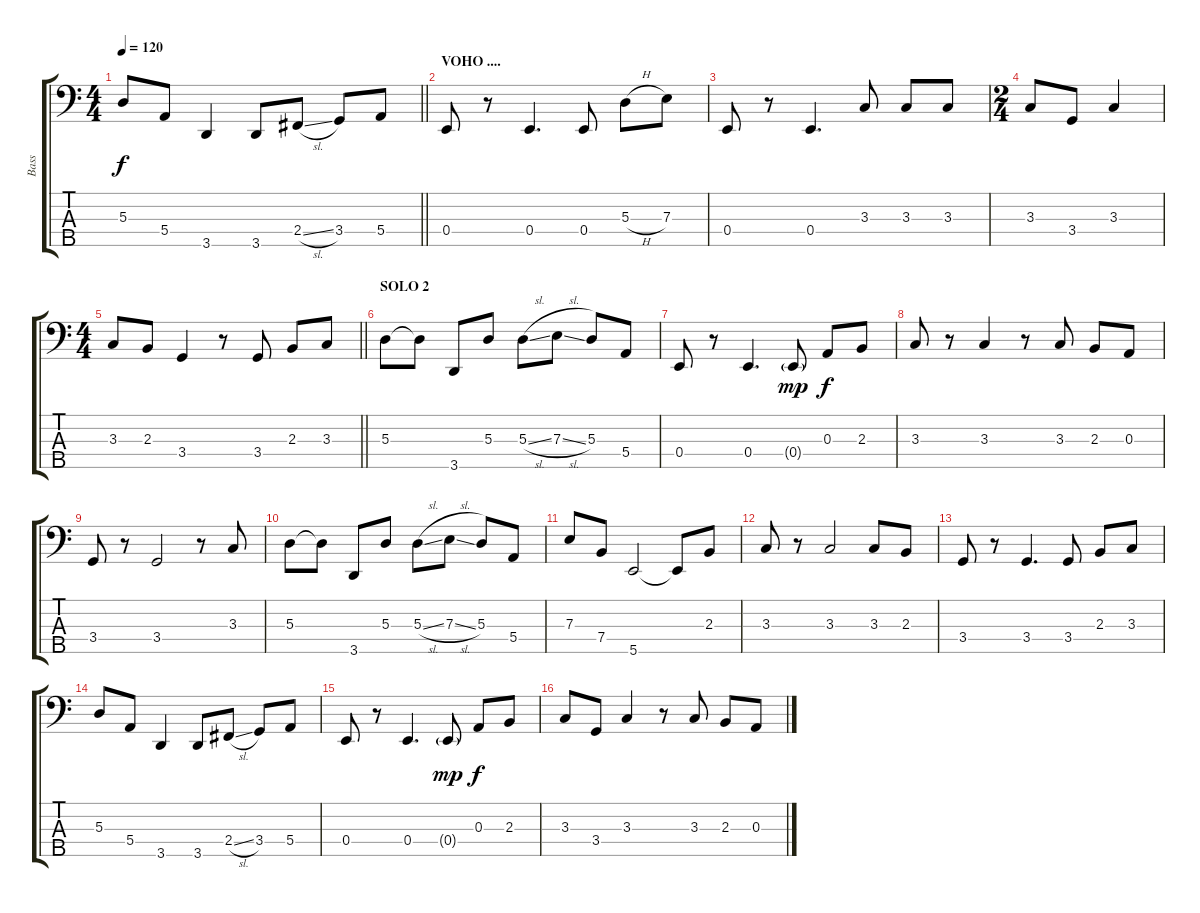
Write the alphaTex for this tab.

\track ("Bass" "Bass") {instrument electricbassfinger}
\staff {score tabs}
\tuning (G2 D2 A1 E1 B0) {hide}
\ts (4 4)
\tempo 120
\clef f4
\barLineRight lightlight
\ks c
5.3.8{dy f} 5.4.8 3.5.4 3.5.8 2.4{sl}.8 3.4.8 5.4.8 |
\section ("" "VOHO ....")
0.4.8 r.8 0.4.4{d} 0.4.8 5.3{h}.8 7.3.8 |
0.4.8 r.8 0.4.4{d} 3.3.8 3.3.8 3.3.8 |
\ts (2 4)
3.3.8 3.4.8 3.3.4 |
\ts (4 4)
\barLineRight lightlight
3.3.8 2.3.8 3.4.4 r.8 3.4.8 2.3.8 3.3.8 |
\section ("" "SOLO 2")
5.3.8 5.3{t}.8 3.5.8 5.3.8 5.3{sl}.8 7.3{sl}.8 5.3.8 5.4.8 |
0.4.8 r.8 0.4.4{d} 0.4{g}.8{dy mp} 0.3.8{dy f} 2.3.8 |
3.3.8 r.8 3.3.4 r.8 3.3.8 2.3.8 0.3.8 |
3.4.8 r.8 3.4.2 r.8 3.3.8 |
5.3.8 5.3{t}.8 3.5.8 5.3.8 5.3{sl}.8 7.3{sl}.8 5.3.8 5.4.8 |
7.3.8 7.4.8 5.5.2 5.5{t}.8 2.3.8 |
3.3.8 r.8 3.3.2 3.3.8 2.3.8 |
3.4.8 r.8 3.4.4{d} 3.4.8 2.3.8 3.3.8 |
5.3.8 5.4.8 3.5.4 3.5.8 2.4{sl}.8 3.4.8 5.4.8 |
0.4.8 r.8 0.4.4{d} 0.4{g}.8{dy mp} 0.3.8{dy f} 2.3.8 |
3.3.8 3.4.8 3.3.4 r.8 3.3.8 2.3.8 0.3.8
